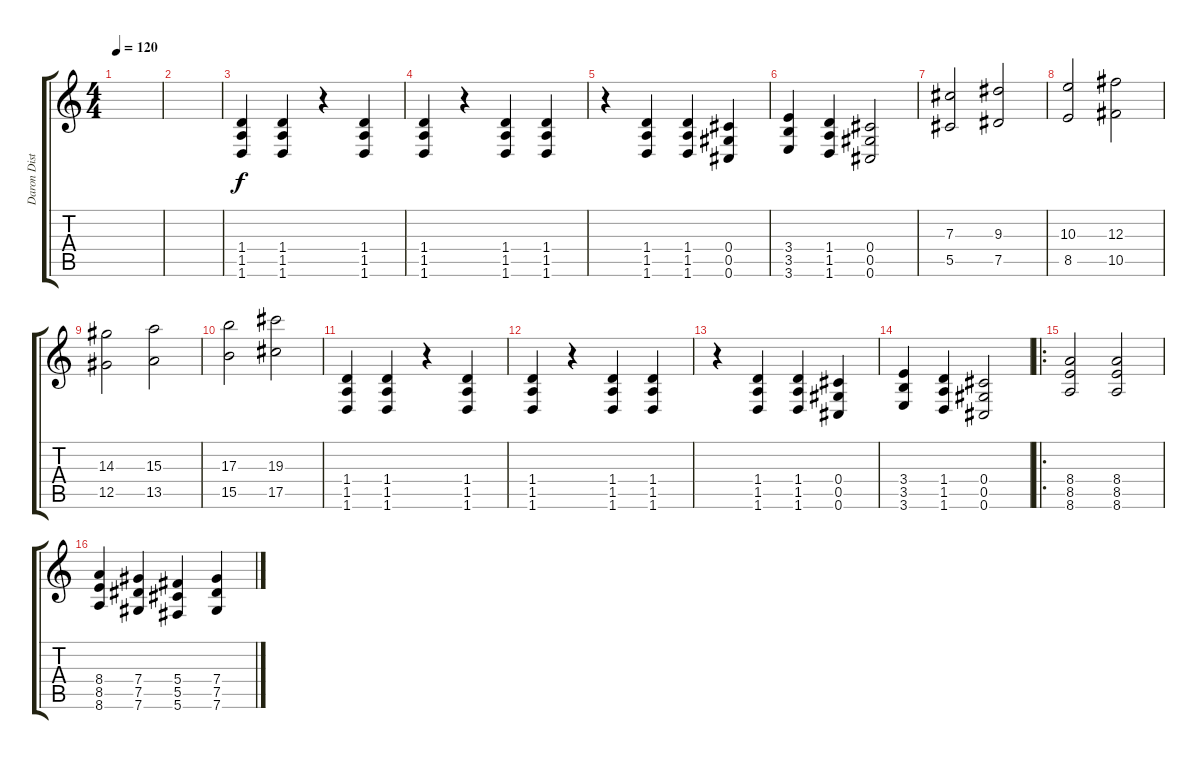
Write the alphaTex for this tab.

\track ("Daron Distortion" "Daron Dist") {instrument distortionguitar}
\staff {score tabs}
\tuning (Eb4 Bb3 Gb3 Db3 Ab2 Db2) {hide}
\ts (4 4)
\tempo 120
\clef g2
\ks c
|
|
(1.4 1.5 1.6).4 (1.4 1.5 1.6).4 r.4 (1.4 1.5 1.6).4 |
(1.4 1.5 1.6).4 r.4 (1.4 1.5 1.6).4 (1.4 1.5 1.6).4 |
r.4 (1.4 1.5 1.6).4 (1.4 1.5 1.6).4 (0.4 0.5 0.6).4 |
(3.4 3.5 3.6).4 (1.4 1.5 1.6).4 (0.4 0.5 0.6).2 |
(7.3 5.5).2 (9.3 7.5).2 |
(10.3 8.5).2 (12.3 10.5).2 |
(14.3 12.5).2 (15.3 13.5).2 |
(17.3 15.5).2 (19.3 17.5).2 |
(1.4 1.5 1.6).4 (1.4 1.5 1.6).4 r.4 (1.4 1.5 1.6).4 |
(1.4 1.5 1.6).4 r.4 (1.4 1.5 1.6).4 (1.4 1.5 1.6).4 |
r.4 (1.4 1.5 1.6).4 (1.4 1.5 1.6).4 (0.4 0.5 0.6).4 |
(3.4 3.5 3.6).4 (1.4 1.5 1.6).4 (0.4 0.5 0.6).2 |
\ro
(8.4 8.5 8.6).2 (8.4 8.5 8.6).2 |
(8.4 8.5 8.6).4 (7.4 7.5 7.6).4 (5.4 5.5 5.6).4 (7.4 7.5 7.6).4
